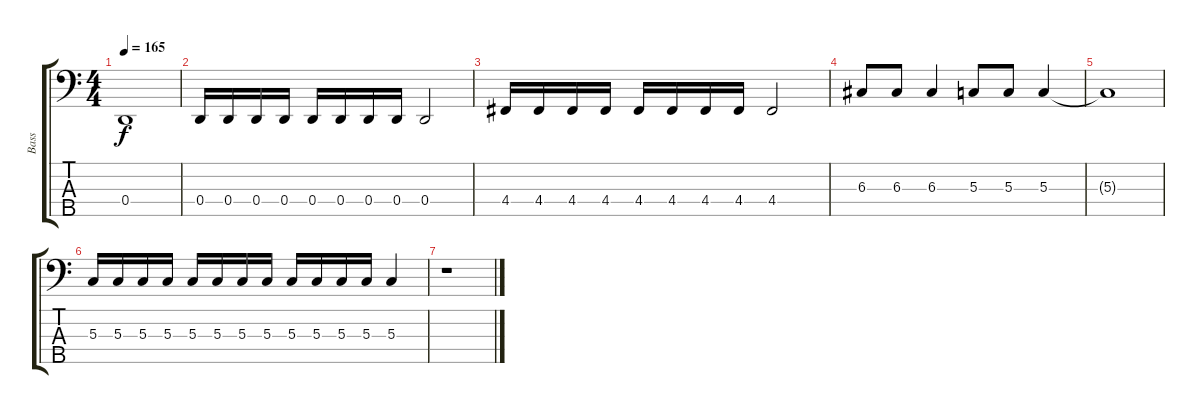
\track ("Bass" "Bass") {instrument electricbassfinger}
\staff {score tabs}
\tuning (F2 C2 G1 D1 A0) {hide}
\ts (4 4)
\tempo 165
\clef f4
\ks c
0.4{t}.1{dy f} |
0.4.16 0.4.16 0.4.16 0.4.16 0.4.16 0.4.16 0.4.16 0.4.16 0.4.2 |
4.4.16 4.4.16 4.4.16 4.4.16 4.4.16 4.4.16 4.4.16 4.4.16 4.4.2 |
6.3.8 6.3.8 6.3.4 5.3.8 5.3.8 5.3.4 |
5.3{t}.1 |
5.3.16 5.3.16 5.3.16 5.3.16 5.3.16 5.3.16 5.3.16 5.3.16 5.3.16 5.3.16 5.3.16 5.3.16 5.3.4 |
r.1
